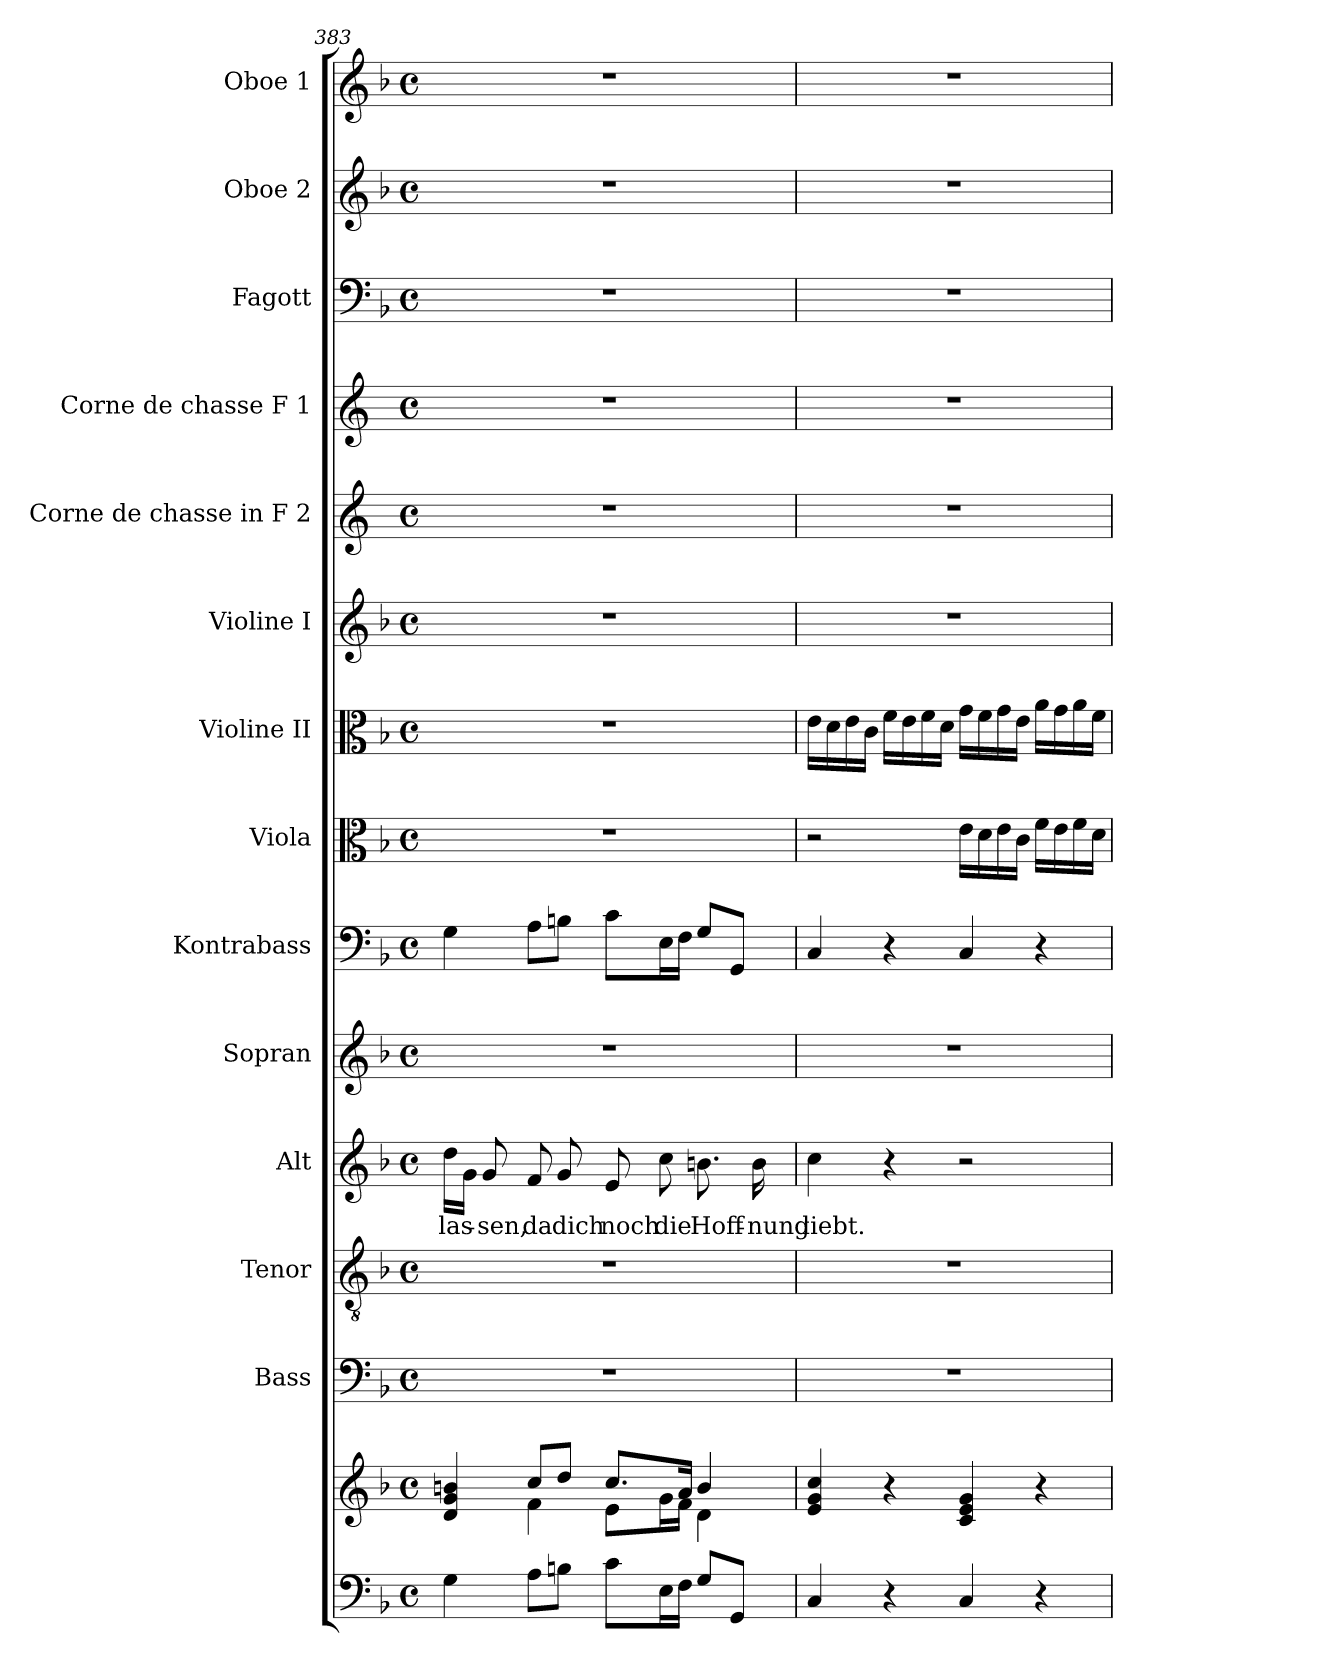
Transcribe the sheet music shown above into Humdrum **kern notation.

**kern	**kern	**kern	**kern	**kern	**text	**kern	**kern	**kern	**kern	**kern	**kern	**kern	**kern	**kern	**kern
*part14	*part14	*part13	*part12	*part11	*part11	*part10	*part9	*part8	*part7	*part6	*part5	*part4	*part3	*part2	*part1
*staff15	*staff14	*staff13	*staff12	*staff11	*staff11	*staff10	*staff9	*staff8	*staff7	*staff6	*staff5	*staff4	*staff3	*staff2	*staff1
*	*	*I"Bass	*I"Tenor	*I"Alt	*	*I"Sopran	*I"Kontrabass	*I"Viola	*I"Violine II	*I"Violine I	*I"Corne de chasse in F 2	*I"Corne de chasse F 1	*I"Fagott	*I"Oboe 2	*I"Oboe 1
*	*	*I'B.	*I'T.	*I'A.	*	*I'S.	*I'Kb.	*I'Vla.	*I'Vl. II	*I'Vl. I	*	*	*I'Fg.	*I'Ob. 2	*I'Ob. 1
*clefF4	*clefG2	*clefF4	*clefGv2	*clefG2	*	*clefG2	*clefF4	*clefC3	*clefC3	*clefG2	*clefG2	*clefG2	*clefF4	*clefG2	*clefG2
*	*	*	*	*	*	*	*ITrd7c12	*	*	*	*ITrd4c7	*ITrd4c7	*	*	*
*k[b-]	*k[b-]	*k[b-]	*k[b-]	*k[b-]	*	*k[b-]	*k[b-]	*k[b-]	*k[b-]	*k[b-]	*k[b-]	*k[b-]	*k[b-]	*k[b-]	*k[b-]
*F:	*F:	*F:	*F:	*F:	*	*F:	*F:	*F:	*F:	*F:	*F:	*F:	*F:	*F:	*F:
*M4/4	*M4/4	*M4/4	*M4/4	*M4/4	*	*M4/4	*M4/4	*M4/4	*M4/4	*M4/4	*M4/4	*M4/4	*M4/4	*M4/4	*M4/4
*met(c)	*met(c)	*met(c)	*met(c)	*met(c)	*	*met(c)	*met(c)	*met(c)	*met(c)	*met(c)	*met(c)	*met(c)	*met(c)	*met(c)	*met(c)
=383	=383	=383	=383	=383	=383	=383	=383	=383	=383	=383	=383	=383	=383	=383	=383
*	*^	*	*	*	*	*	*	*	*	*	*	*	*	*	*
!	!	!	!	!	!	!LO:LY:b	!	!	!	!	!	!	!	!	!	!
4G\	4d/ 4g/ 4bn/	4ryy	1r	1r	16dd\LL	-las-	1r	4GG\	1r	1r	1r	1r	1r	1r	1r	1r
.	.	.	.	.	16g\JJ	.	.	.	.	.	.	.	.	.	.	.
!	!	!	!	!	!	!LO:LY:b	!	!	!	!	!	!	!	!	!	!
.	.	.	.	.	8g/	-sen,	.	.	.	.	.	.	.	.	.	.
!	!	!	!	!	!	!LO:LY:b	!	!	!	!	!	!	!	!	!	!
8A\L	8cc/L	4f\	.	.	8f/	da	.	8AA\L	.	.	.	.	.	.	.	.
!	!	!	!	!	!	!LO:LY:b	!	!	!	!	!	!	!	!	!	!
8Bn\J	8dd/J	.	.	.	8g/	dich	.	8BBn\J	.	.	.	.	.	.	.	.
!	!	!	!	!	!	!LO:LY:b	!	!	!	!	!	!	!	!	!	!
8c\L	8.cc/L	8e\L	.	.	8e/	noch	.	8C\L	.	.	.	.	.	.	.	.
!	!	!	!	!	!	!LO:LY:b	!	!	!	!	!	!	!	!	!	!
16E\L	.	16g\L	.	.	8cc\	die	.	16EE\L	.	.	.	.	.	.	.	.
16F\JJ	16a/Jk	16f\JJ	.	.	.	.	.	16FF\JJ	.	.	.	.	.	.	.	.
!	!	!	!	!	!	!LO:LY:b	!	!	!	!	!	!	!	!	!	!
8G/L	4b/	4d\	.	.	8.bn\	Hoff-	.	8GG/L	.	.	.	.	.	.	.	.
8GG/J	.	.	.	.	.	.	.	8GGG/J	.	.	.	.	.	.	.	.
!	!	!	!	!	!	!LO:LY:b	!	!	!	!	!	!	!	!	!	!
.	.	.	.	.	16b\	-nung	.	.	.	.	.	.	.	.	.	.
*	*v	*v	*	*	*	*	*	*	*	*	*	*	*	*	*	*
!!LO:PB:g=z
=384	=384	=384	=384	=384	=384	=384	=384	=384	=384	=384	=384	=384	=384	=384	=384
!	!	!	!	!	!LO:LY:b	!	!	!	!	!	!	!	!	!	!
4C/	4e/ 4g/ 4cc/	1r	1r	4cc\	liebt.	1r	4CC/	2r	16e\LL	1r	1r	1r	1r	1r	1r
.	.	.	.	.	.	.	.	.	16d\	.	.	.	.	.	.
.	.	.	.	.	.	.	.	.	16e\	.	.	.	.	.	.
.	.	.	.	.	.	.	.	.	16c\JJ	.	.	.	.	.	.
4r	4r	.	.	4r	.	.	4r	.	16f\LL	.	.	.	.	.	.
.	.	.	.	.	.	.	.	.	16e\	.	.	.	.	.	.
.	.	.	.	.	.	.	.	.	16f\	.	.	.	.	.	.
.	.	.	.	.	.	.	.	.	16d\JJ	.	.	.	.	.	.
4C/	4c/ 4e/ 4g/	.	.	2r	.	.	4CC/	16e\LL	16g\LL	.	.	.	.	.	.
.	.	.	.	.	.	.	.	16d\	16f\	.	.	.	.	.	.
.	.	.	.	.	.	.	.	16e\	16g\	.	.	.	.	.	.
.	.	.	.	.	.	.	.	16c\JJ	16e\JJ	.	.	.	.	.	.
4r	4r	.	.	.	.	.	4r	16f\LL	16a\LL	.	.	.	.	.	.
.	.	.	.	.	.	.	.	16e\	16g\	.	.	.	.	.	.
.	.	.	.	.	.	.	.	16f\	16a\	.	.	.	.	.	.
.	.	.	.	.	.	.	.	16d\JJ	16f\JJ	.	.	.	.	.	.
=	=	=	=	=	=	=	=	=	=	=	=	=	=	=	=
*-	*-	*-	*-	*-	*-	*-	*-	*-	*-	*-	*-	*-	*-	*-	*-
